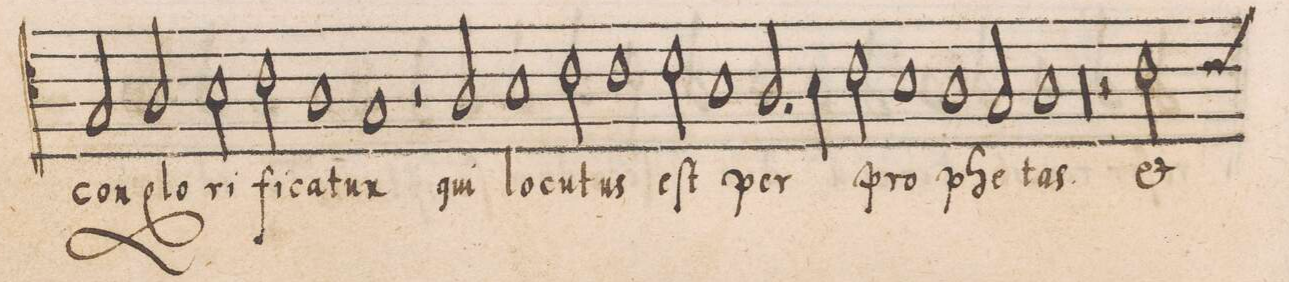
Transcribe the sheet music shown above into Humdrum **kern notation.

**kern	**text
*I"TENOR	*
*clefC4	*
*k[]	*
*met(C|)	*
*M2/1	*
2G/	con-
2A/	-glo-
2B\	-ri-
2c\	-fi-
=120-	=120-
1A\	-ca-
1G/	-tur
=121-	=121-
2r	.
2A/	qui
1B\	lo-
=122-	=122-
2c\	-cu-
1c\	-tus
2d\	eſt
=123-	=123-
1B\	.
2.A/	per
4B\	.
=124-	=124-
2c\	pro-
1B\	.
1A\	-phe-
=125-	=125-
2G/	.
1A\	-tas.
=126-	=126-
00r	.
=127-	=127-
=128-	=128-
2r	.
*custos:c	*
2c\	e(t)
*-	*-
